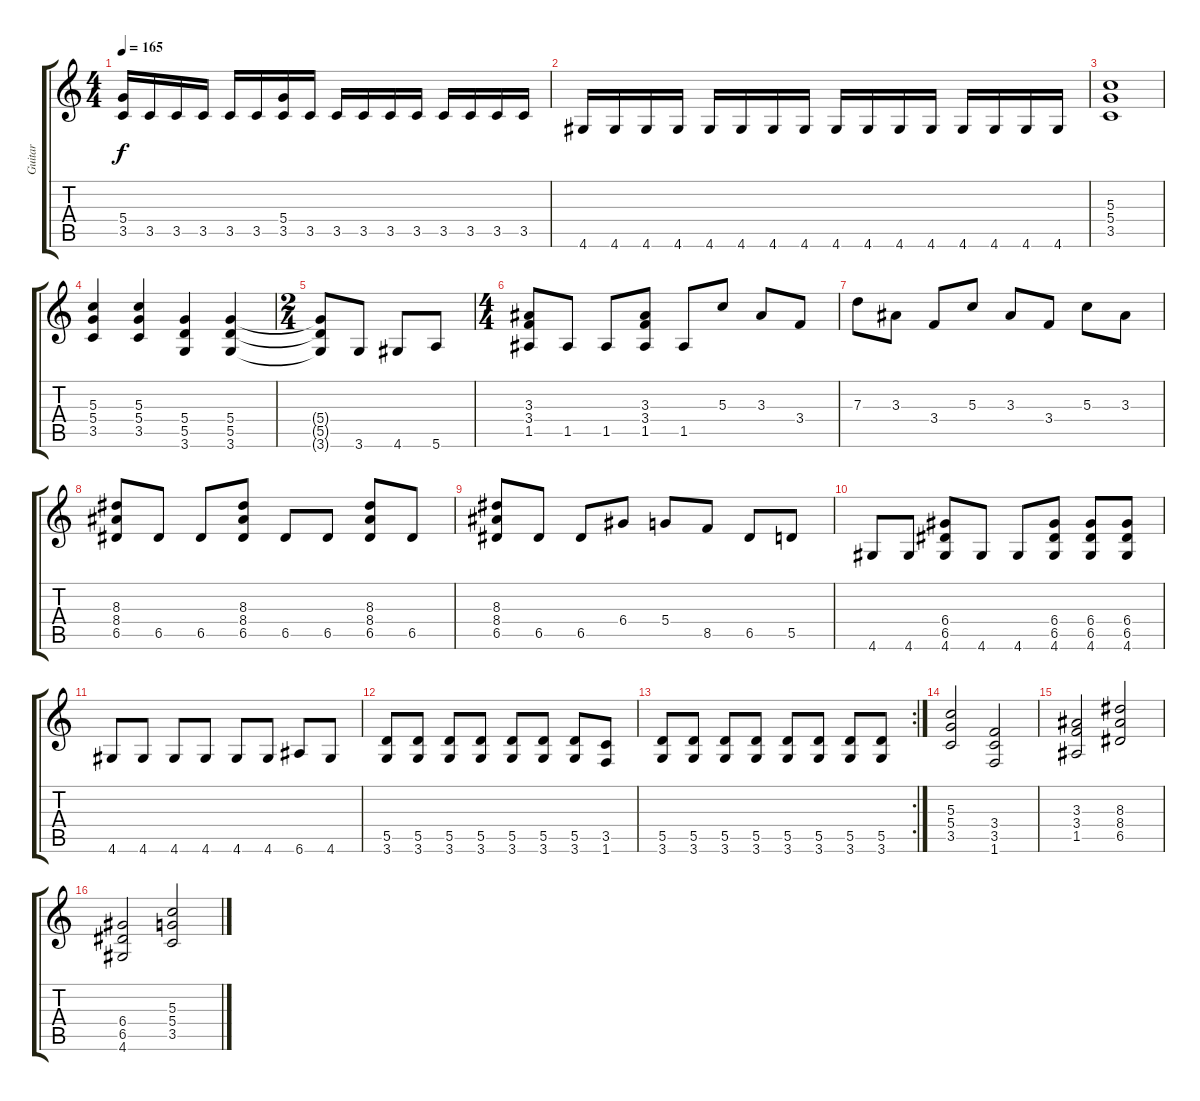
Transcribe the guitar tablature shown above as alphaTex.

\track ("Guitar" "Guitar") {instrument distortionguitar}
\staff {score tabs}
\tuning (E4 B3 G3 D3 A2 E2) {hide}
\ts (4 4)
\tempo 165
\clef g2
\ks c
(5.4 3.5).16{dy f} 3.5.16 3.5.16 3.5.16 3.5.16 3.5.16 (5.4 3.5).16 3.5.16 3.5.16 3.5.16 3.5.16 3.5.16 3.5.16 3.5.16 3.5.16 3.5.16 |
4.6.16 4.6.16 4.6.16 4.6.16 4.6.16 4.6.16 4.6.16 4.6.16 4.6.16 4.6.16 4.6.16 4.6.16 4.6.16 4.6.16 4.6.16 4.6.16 |
(5.3 5.4 3.5).1 |
(5.3 5.4 3.5).4 (5.3 5.4 3.5).4 (5.4 5.5 3.6).4 (5.4 5.5 3.6).4 |
\ts (2 4)
(5.4{t} 5.5{t} 3.6{t}).8 3.6.8 4.6.8 5.6.8 |
\ts (4 4)
(3.3 3.4 1.5).8 1.5.8 1.5.8 (3.3 3.4 1.5).8 1.5.8 5.3.8 3.3.8 3.4.8 |
7.3.8 3.3.8 3.4.8 5.3.8 3.3.8 3.4.8 5.3.8 3.3.8 |
(8.3 8.4 6.5).8 6.5.8 6.5.8 (8.3 8.4 6.5).8 6.5.8 6.5.8 (8.3 8.4 6.5).8 6.5.8 |
(8.3 8.4 6.5).8 6.5.8 6.5.8 6.4.8 5.4.8 8.5.8 6.5.8 5.5.8 |
4.6.8 4.6.8 (6.4 6.5 4.6).8 4.6.8 4.6.8 (6.4 6.5 4.6).8 (6.4 6.5 4.6).8 (6.4 6.5 4.6).8 |
4.6.8 4.6.8 4.6.8 4.6.8 4.6.8 4.6.8 6.6.8 4.6.8 |
(5.5 3.6).8 (5.5 3.6).8 (5.5 3.6).8 (5.5 3.6).8 (5.5 3.6).8 (5.5 3.6).8 (5.5 3.6).8 (3.5 1.6).8 |
\rc 2
(5.5 3.6).8 (5.5 3.6).8 (5.5 3.6).8 (5.5 3.6).8 (5.5 3.6).8 (5.5 3.6).8 (5.5 3.6).8 (5.5 3.6).8 |
(5.3 5.4 3.5).2 (3.4 3.5 1.6).2 |
(3.3 3.4 1.5).2 (8.3 8.4 6.5).2 |
(6.4 6.5 4.6).2 (5.3 5.4 3.5).2
